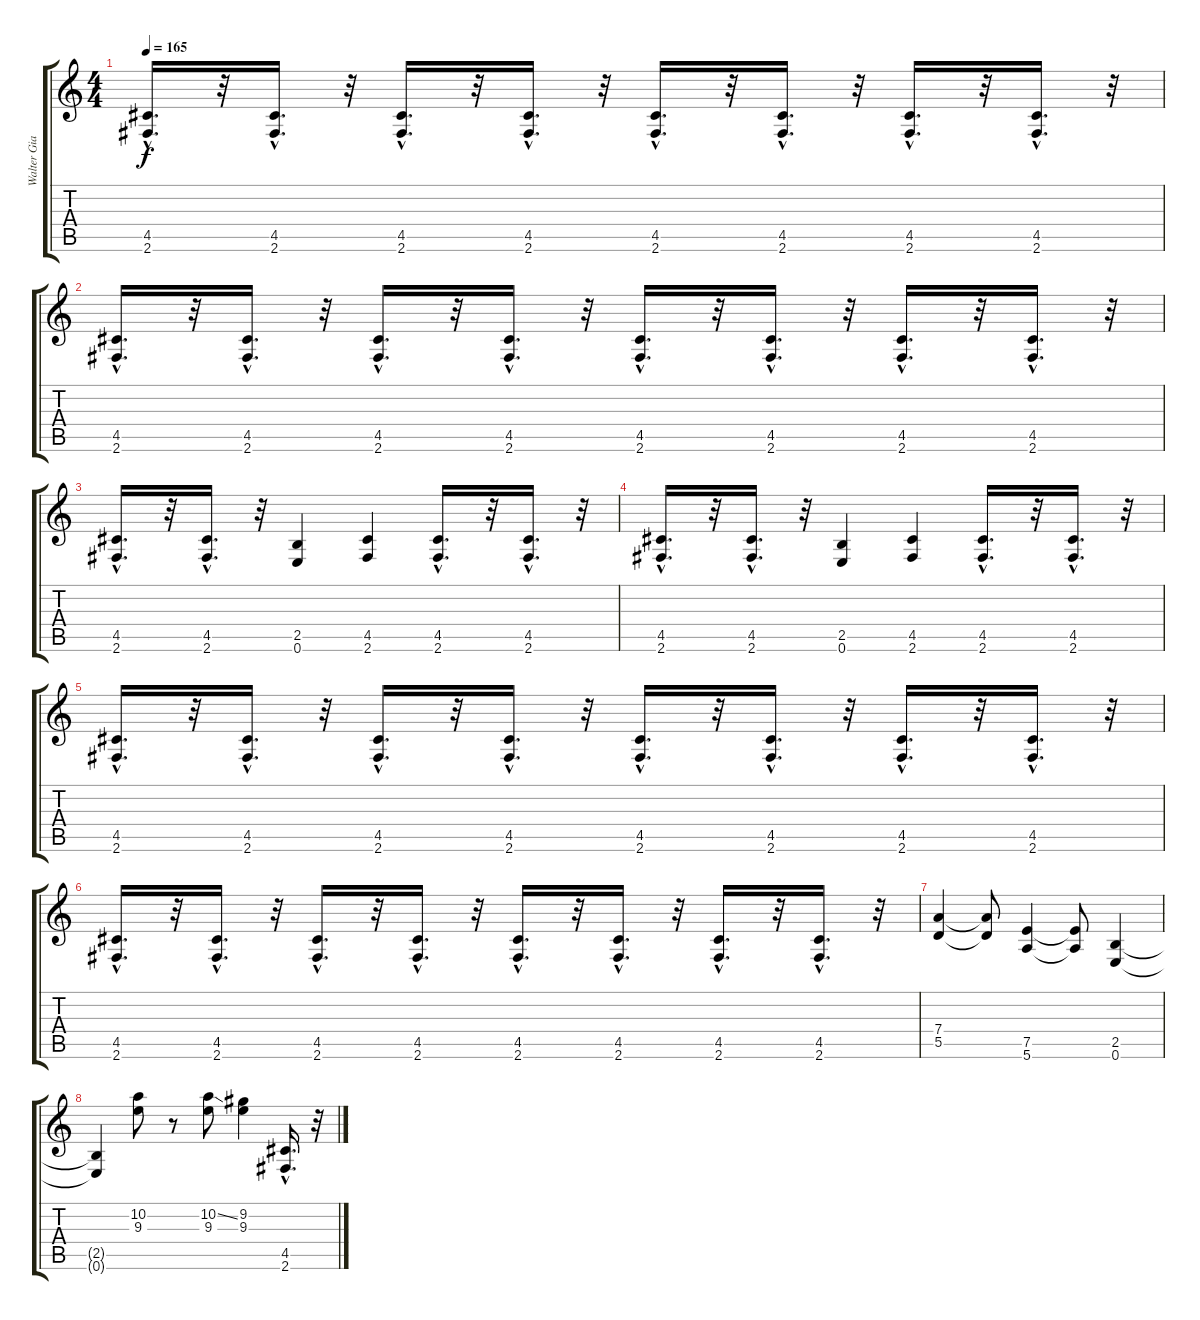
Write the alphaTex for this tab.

\track ("Walter Giardino" "Walter Gia") {instrument distortionguitar}
\staff {score tabs}
\tuning (E4 B3 G3 D3 A2 E2) {hide}
\ts (4 4)
\tempo 165
\clef g2
\ks c
(4.5{hac} 2.6{hac}).16{d dy f} r.32 (4.5{hac} 2.6{hac}).16{d} r.32 (4.5{hac} 2.6{hac}).16{d} r.32 (4.5{hac} 2.6{hac}).16{d} r.32 (4.5{hac} 2.6{hac}).16{d} r.32 (4.5{hac} 2.6{hac}).16{d} r.32 (4.5{hac} 2.6{hac}).16{d} r.32 (4.5{hac} 2.6{hac}).16{d} r.32 |
(4.5{hac} 2.6{hac}).16{d} r.32 (4.5{hac} 2.6{hac}).16{d} r.32 (4.5{hac} 2.6{hac}).16{d} r.32 (4.5{hac} 2.6{hac}).16{d} r.32 (4.5{hac} 2.6{hac}).16{d} r.32 (4.5{hac} 2.6{hac}).16{d} r.32 (4.5{hac} 2.6{hac}).16{d} r.32 (4.5{hac} 2.6{hac}).16{d} r.32 |
(4.5{hac} 2.6{hac}).16{d} r.32 (4.5{hac} 2.6{hac}).16{d} r.32 (2.5 0.6).4 (4.5 2.6).4 (4.5{hac} 2.6{hac}).16{d} r.32 (4.5{hac} 2.6{hac}).16{d} r.32 |
(4.5{hac} 2.6{hac}).16{d} r.32 (4.5{hac} 2.6{hac}).16{d} r.32 (2.5 0.6).4 (4.5 2.6).4 (4.5{hac} 2.6{hac}).16{d} r.32 (4.5{hac} 2.6{hac}).16{d} r.32 |
(4.5{hac} 2.6{hac}).16{d} r.32 (4.5{hac} 2.6{hac}).16{d} r.32 (4.5{hac} 2.6{hac}).16{d} r.32 (4.5{hac} 2.6{hac}).16{d} r.32 (4.5{hac} 2.6{hac}).16{d} r.32 (4.5{hac} 2.6{hac}).16{d} r.32 (4.5{hac} 2.6{hac}).16{d} r.32 (4.5{hac} 2.6{hac}).16{d} r.32 |
(4.5{hac} 2.6{hac}).16{d} r.32 (4.5{hac} 2.6{hac}).16{d} r.32 (4.5{hac} 2.6{hac}).16{d} r.32 (4.5{hac} 2.6{hac}).16{d} r.32 (4.5{hac} 2.6{hac}).16{d} r.32 (4.5{hac} 2.6{hac}).16{d} r.32 (4.5{hac} 2.6{hac}).16{d} r.32 (4.5{hac} 2.6{hac}).16{d} r.32 |
(7.4 5.5).4 (7.4{t} 5.5{t}).8 (7.5 5.6).4 (7.5{t} 5.6{t}).8 (2.5 0.6).4 |
(2.5{t} 0.6{t}).4 (10.2 9.3).8 r.8 (10.2{ss} 9.3).8 (9.2 9.3).4 (4.5{hac} 2.6{hac}).16{d} r.32
